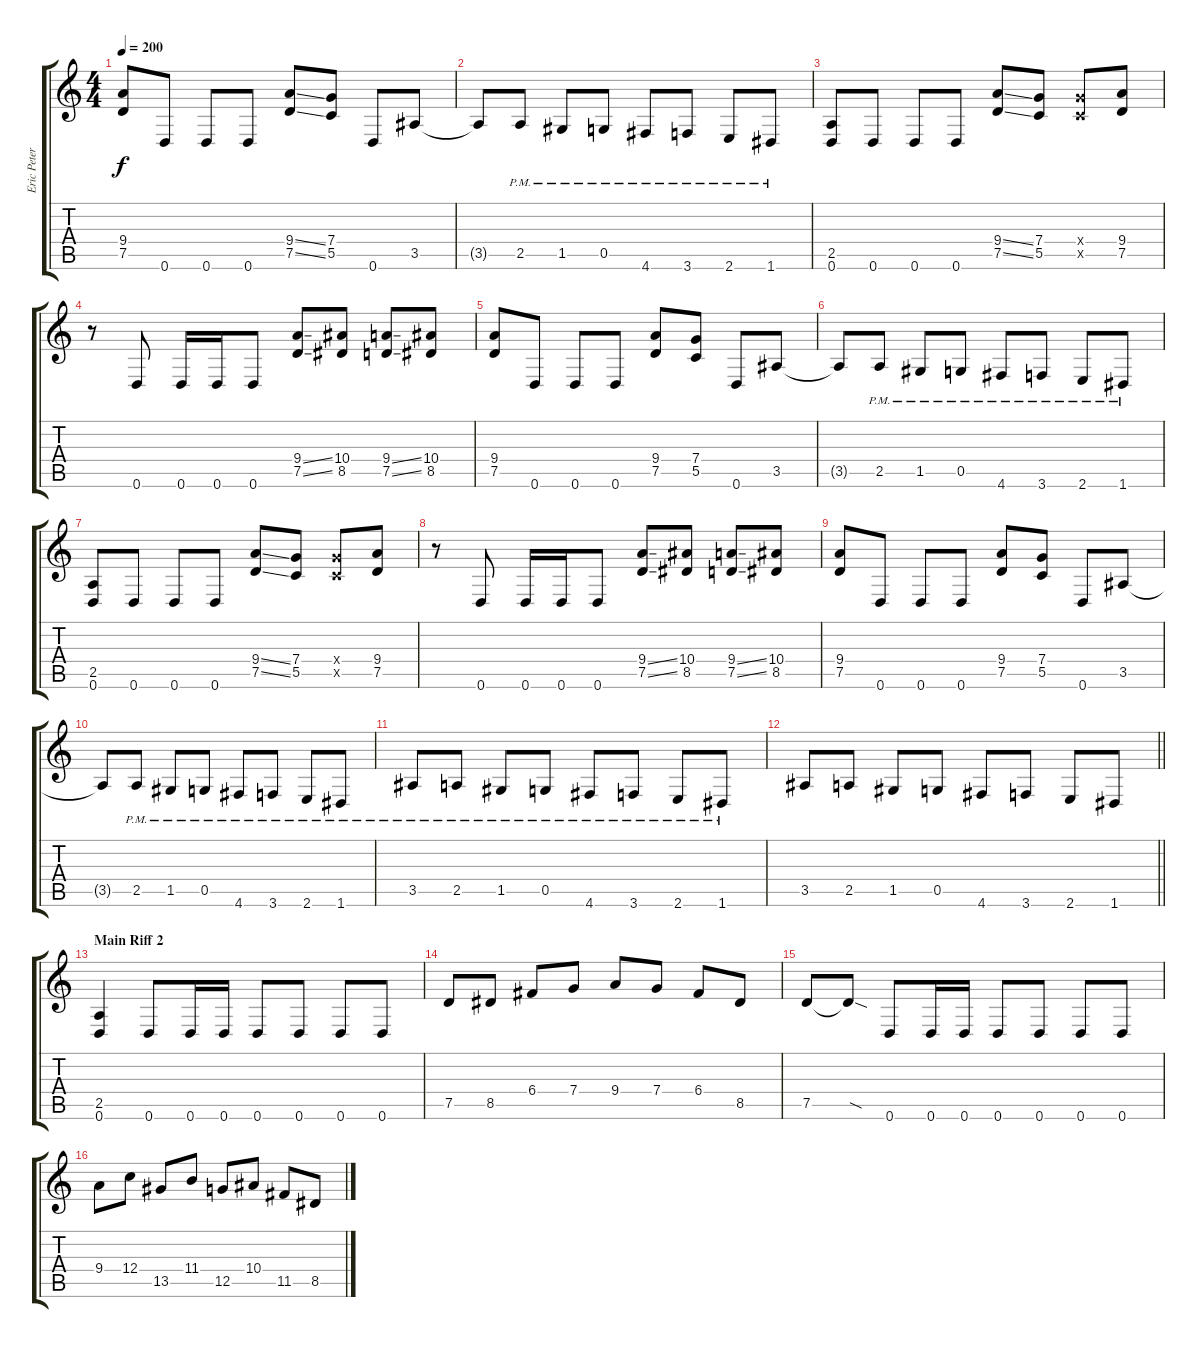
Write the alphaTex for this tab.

\track ("Eric Peterson" "Eric Peter") {instrument distortionguitar}
\staff {score tabs}
\tuning (D4 A3 F3 C3 G2 D2) {hide}
\ts (4 4)
\tempo 200
\clef g2
\ks c
(9.4 7.5).8{dy f} 0.6.8 0.6.8 0.6.8 (9.4{ss} 7.5{ss}).8 (7.4 5.5).8 0.6.8 3.5.8 |
3.5{t}.8 2.5{pm}.8 1.5{pm}.8 0.5{pm}.8 4.6{pm}.8 3.6{pm}.8 2.6{pm}.8 1.6{pm}.8 |
(2.5 0.6).8 0.6.8 0.6.8 0.6.8 (9.4{ss} 7.5{ss}).8 (7.4 5.5).8 (7.4{x} 5.5{x}).8 (9.4 7.5).8 |
r.8 0.6.8 0.6.16 0.6.16 0.6.8 (9.4{ss} 7.5{ss}).8 (10.4 8.5).8 (9.4{ss} 7.5{ss}).8 (10.4 8.5).8 |
(9.4 7.5).8 0.6.8 0.6.8 0.6.8 (9.4 7.5).8 (7.4 5.5).8 0.6.8 3.5.8 |
3.5{t}.8 2.5{pm}.8 1.5{pm}.8 0.5{pm}.8 4.6{pm}.8 3.6{pm}.8 2.6{pm}.8 1.6{pm}.8 |
(2.5 0.6).8 0.6.8 0.6.8 0.6.8 (9.4{ss} 7.5{ss}).8 (7.4 5.5).8 (7.4{x} 5.5{x}).8 (9.4 7.5).8 |
r.8 0.6.8 0.6.16 0.6.16 0.6.8 (9.4{ss} 7.5{ss}).8 (10.4 8.5).8 (9.4{ss} 7.5{ss}).8 (10.4 8.5).8 |
(9.4 7.5).8 0.6.8 0.6.8 0.6.8 (9.4 7.5).8 (7.4 5.5).8 0.6.8 3.5.8 |
3.5{t}.8 2.5{pm}.8 1.5{pm}.8 0.5{pm}.8 4.6{pm}.8 3.6{pm}.8 2.6{pm}.8 1.6{pm}.8 |
3.5{pm}.8 2.5{pm}.8 1.5{pm}.8 0.5{pm}.8 4.6{pm}.8 3.6{pm}.8 2.6{pm}.8 1.6{pm}.8 |
\barLineRight lightlight
3.5.8 2.5.8 1.5.8 0.5.8 4.6.8 3.6.8 2.6.8 1.6.8 |
\section ("" "Main Riff 2")
(2.5 0.6).4 0.6.8 0.6.16 0.6.16 0.6.8 0.6.8 0.6.8 0.6.8 |
7.5.8 8.5.8 6.4.8 7.4.8 9.4.8 7.4.8 6.4.8 8.5.8 |
7.5.8 7.5{sod t}.8 0.6.8 0.6.16 0.6.16 0.6.8 0.6.8 0.6.8 0.6.8 |
9.4.8 12.4.8 13.5.8 11.4.8 12.5.8 10.4.8 11.5.8 8.5.8
